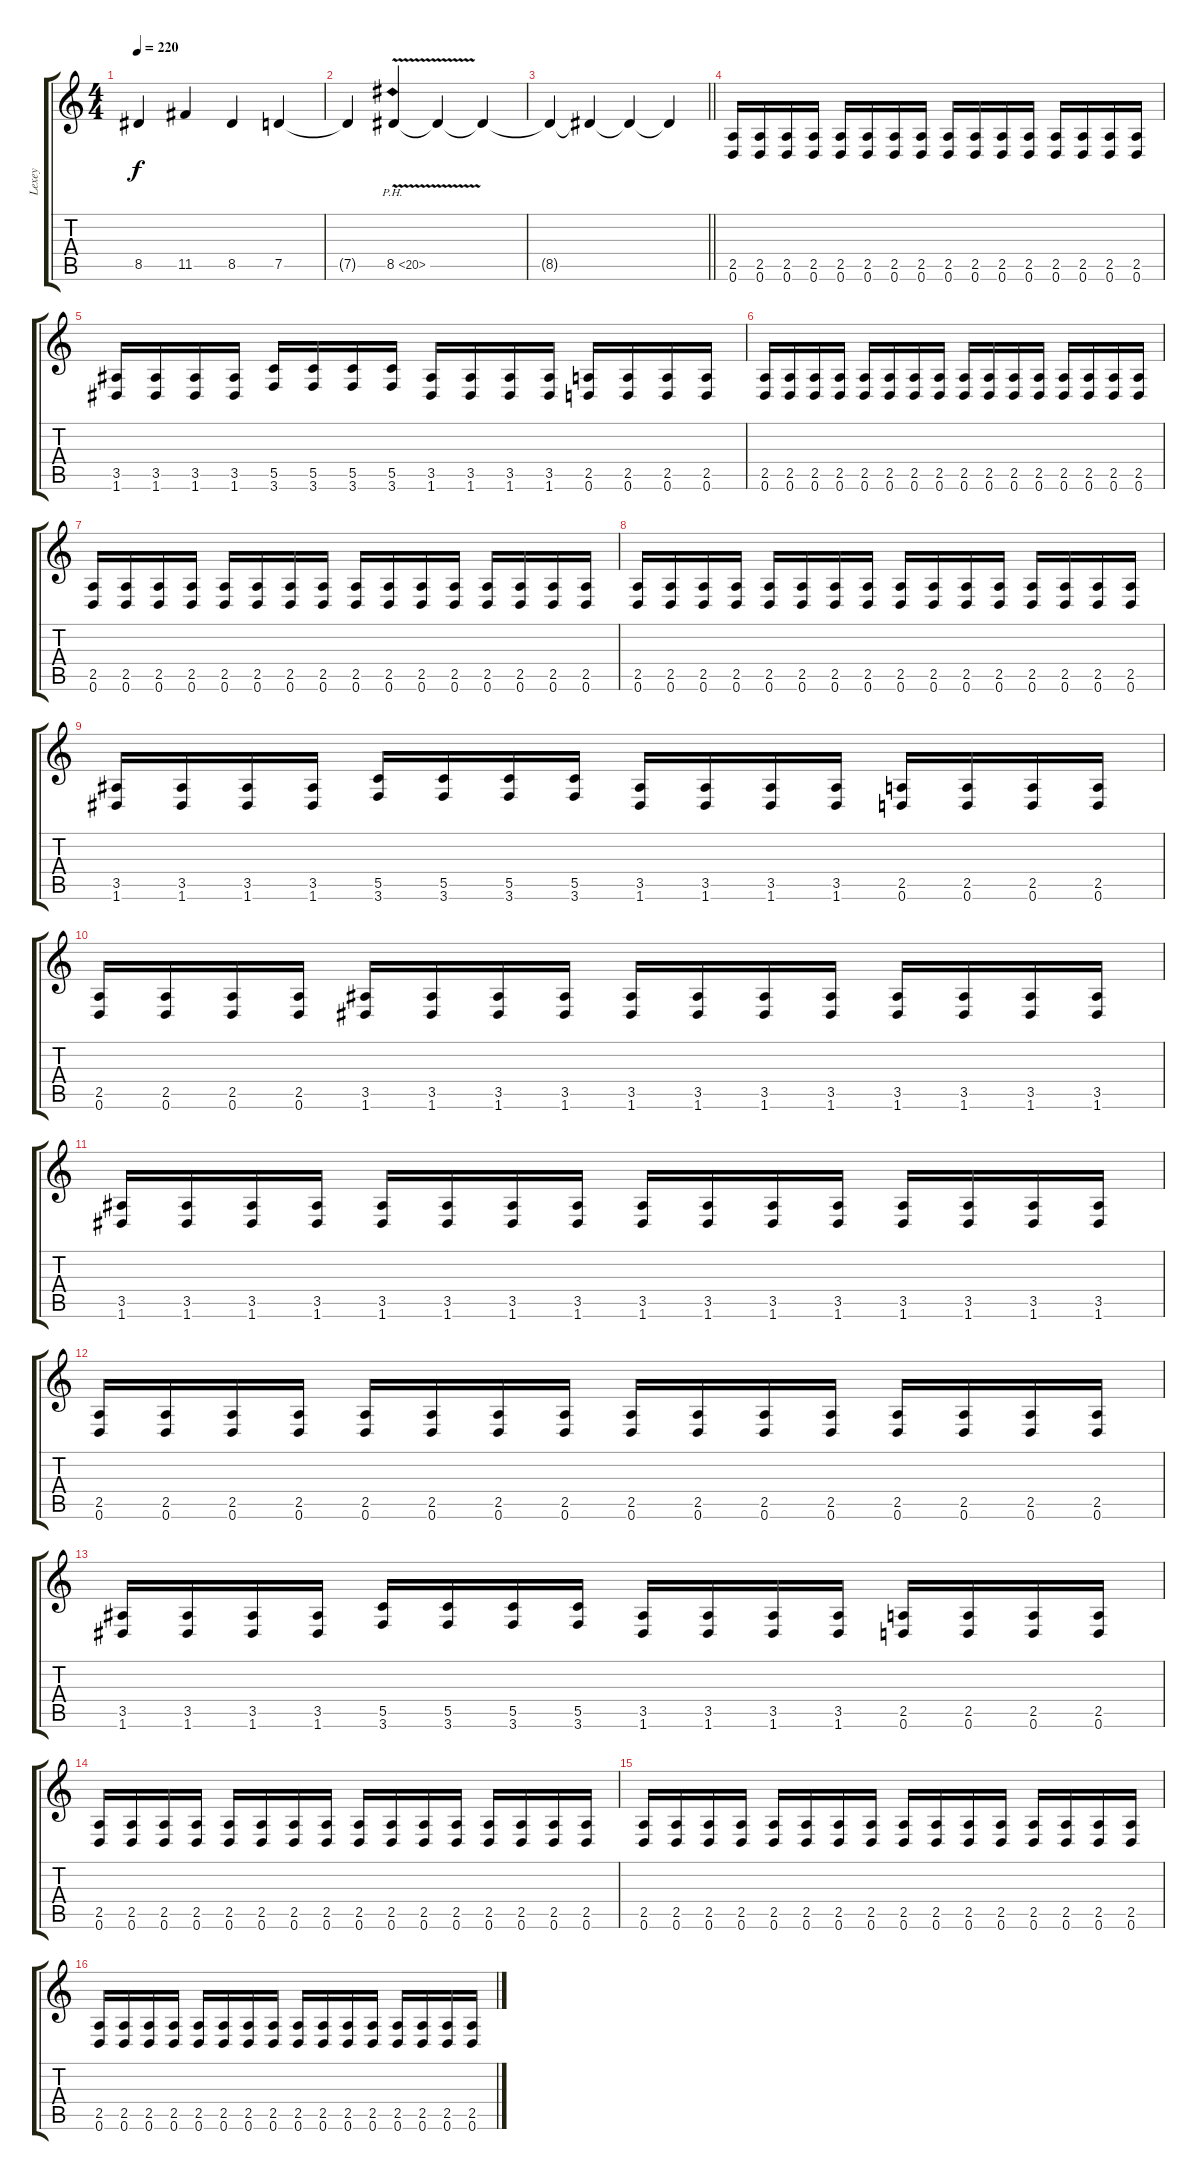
\track ("Lexey" "Lexey") {instrument distortionguitar}
\staff {score tabs}
\tuning (D4 A3 F3 C3 G2 D2) {hide}
\ts (4 4)
\tempo 220
\clef g2
\ks c
8.5.4{dy f} 11.5.4 8.5.4 7.5.4 |
7.5{t}.4 8.5{ph 12 v}.4 8.5{t}.4 8.5{t}.4 |
\barLineRight lightlight
8.5{t}.4 8.5{t}.4 8.5{t}.4 8.5{t}.4 |
(2.5 0.6).16 (2.5 0.6).16 (2.5 0.6).16 (2.5 0.6).16 (2.5 0.6).16 (2.5 0.6).16 (2.5 0.6).16 (2.5 0.6).16 (2.5 0.6).16 (2.5 0.6).16 (2.5 0.6).16 (2.5 0.6).16 (2.5 0.6).16 (2.5 0.6).16 (2.5 0.6).16 (2.5 0.6).16 |
(3.5 1.6).16 (3.5 1.6).16 (3.5 1.6).16 (3.5 1.6).16 (5.5 3.6).16 (5.5 3.6).16 (5.5 3.6).16 (5.5 3.6).16 (3.5 1.6).16 (3.5 1.6).16 (3.5 1.6).16 (3.5 1.6).16 (2.5 0.6).16 (2.5 0.6).16 (2.5 0.6).16 (2.5 0.6).16 |
(2.5 0.6).16 (2.5 0.6).16 (2.5 0.6).16 (2.5 0.6).16 (2.5 0.6).16 (2.5 0.6).16 (2.5 0.6).16 (2.5 0.6).16 (2.5 0.6).16 (2.5 0.6).16 (2.5 0.6).16 (2.5 0.6).16 (2.5 0.6).16 (2.5 0.6).16 (2.5 0.6).16 (2.5 0.6).16 |
(2.5 0.6).16 (2.5 0.6).16 (2.5 0.6).16 (2.5 0.6).16 (2.5 0.6).16 (2.5 0.6).16 (2.5 0.6).16 (2.5 0.6).16 (2.5 0.6).16 (2.5 0.6).16 (2.5 0.6).16 (2.5 0.6).16 (2.5 0.6).16 (2.5 0.6).16 (2.5 0.6).16 (2.5 0.6).16 |
(2.5 0.6).16 (2.5 0.6).16 (2.5 0.6).16 (2.5 0.6).16 (2.5 0.6).16 (2.5 0.6).16 (2.5 0.6).16 (2.5 0.6).16 (2.5 0.6).16 (2.5 0.6).16 (2.5 0.6).16 (2.5 0.6).16 (2.5 0.6).16 (2.5 0.6).16 (2.5 0.6).16 (2.5 0.6).16 |
(3.5 1.6).16 (3.5 1.6).16 (3.5 1.6).16 (3.5 1.6).16 (5.5 3.6).16 (5.5 3.6).16 (5.5 3.6).16 (5.5 3.6).16 (3.5 1.6).16 (3.5 1.6).16 (3.5 1.6).16 (3.5 1.6).16 (2.5 0.6).16 (2.5 0.6).16 (2.5 0.6).16 (2.5 0.6).16 |
(2.5 0.6).16 (2.5 0.6).16 (2.5 0.6).16 (2.5 0.6).16 (3.5 1.6).16 (3.5 1.6).16 (3.5 1.6).16 (3.5 1.6).16 (3.5 1.6).16 (3.5 1.6).16 (3.5 1.6).16 (3.5 1.6).16 (3.5 1.6).16 (3.5 1.6).16 (3.5 1.6).16 (3.5 1.6).16 |
(3.5 1.6).16 (3.5 1.6).16 (3.5 1.6).16 (3.5 1.6).16 (3.5 1.6).16 (3.5 1.6).16 (3.5 1.6).16 (3.5 1.6).16 (3.5 1.6).16 (3.5 1.6).16 (3.5 1.6).16 (3.5 1.6).16 (3.5 1.6).16 (3.5 1.6).16 (3.5 1.6).16 (3.5 1.6).16 |
(2.5 0.6).16 (2.5 0.6).16 (2.5 0.6).16 (2.5 0.6).16 (2.5 0.6).16 (2.5 0.6).16 (2.5 0.6).16 (2.5 0.6).16 (2.5 0.6).16 (2.5 0.6).16 (2.5 0.6).16 (2.5 0.6).16 (2.5 0.6).16 (2.5 0.6).16 (2.5 0.6).16 (2.5 0.6).16 |
(3.5 1.6).16 (3.5 1.6).16 (3.5 1.6).16 (3.5 1.6).16 (5.5 3.6).16 (5.5 3.6).16 (5.5 3.6).16 (5.5 3.6).16 (3.5 1.6).16 (3.5 1.6).16 (3.5 1.6).16 (3.5 1.6).16 (2.5 0.6).16 (2.5 0.6).16 (2.5 0.6).16 (2.5 0.6).16 |
(2.5 0.6).16 (2.5 0.6).16 (2.5 0.6).16 (2.5 0.6).16 (2.5 0.6).16 (2.5 0.6).16 (2.5 0.6).16 (2.5 0.6).16 (2.5 0.6).16 (2.5 0.6).16 (2.5 0.6).16 (2.5 0.6).16 (2.5 0.6).16 (2.5 0.6).16 (2.5 0.6).16 (2.5 0.6).16 |
(2.5 0.6).16 (2.5 0.6).16 (2.5 0.6).16 (2.5 0.6).16 (2.5 0.6).16 (2.5 0.6).16 (2.5 0.6).16 (2.5 0.6).16 (2.5 0.6).16 (2.5 0.6).16 (2.5 0.6).16 (2.5 0.6).16 (2.5 0.6).16 (2.5 0.6).16 (2.5 0.6).16 (2.5 0.6).16 |
(2.5 0.6).16 (2.5 0.6).16 (2.5 0.6).16 (2.5 0.6).16 (2.5 0.6).16 (2.5 0.6).16 (2.5 0.6).16 (2.5 0.6).16 (2.5 0.6).16 (2.5 0.6).16 (2.5 0.6).16 (2.5 0.6).16 (2.5 0.6).16 (2.5 0.6).16 (2.5 0.6).16 (2.5 0.6).16
